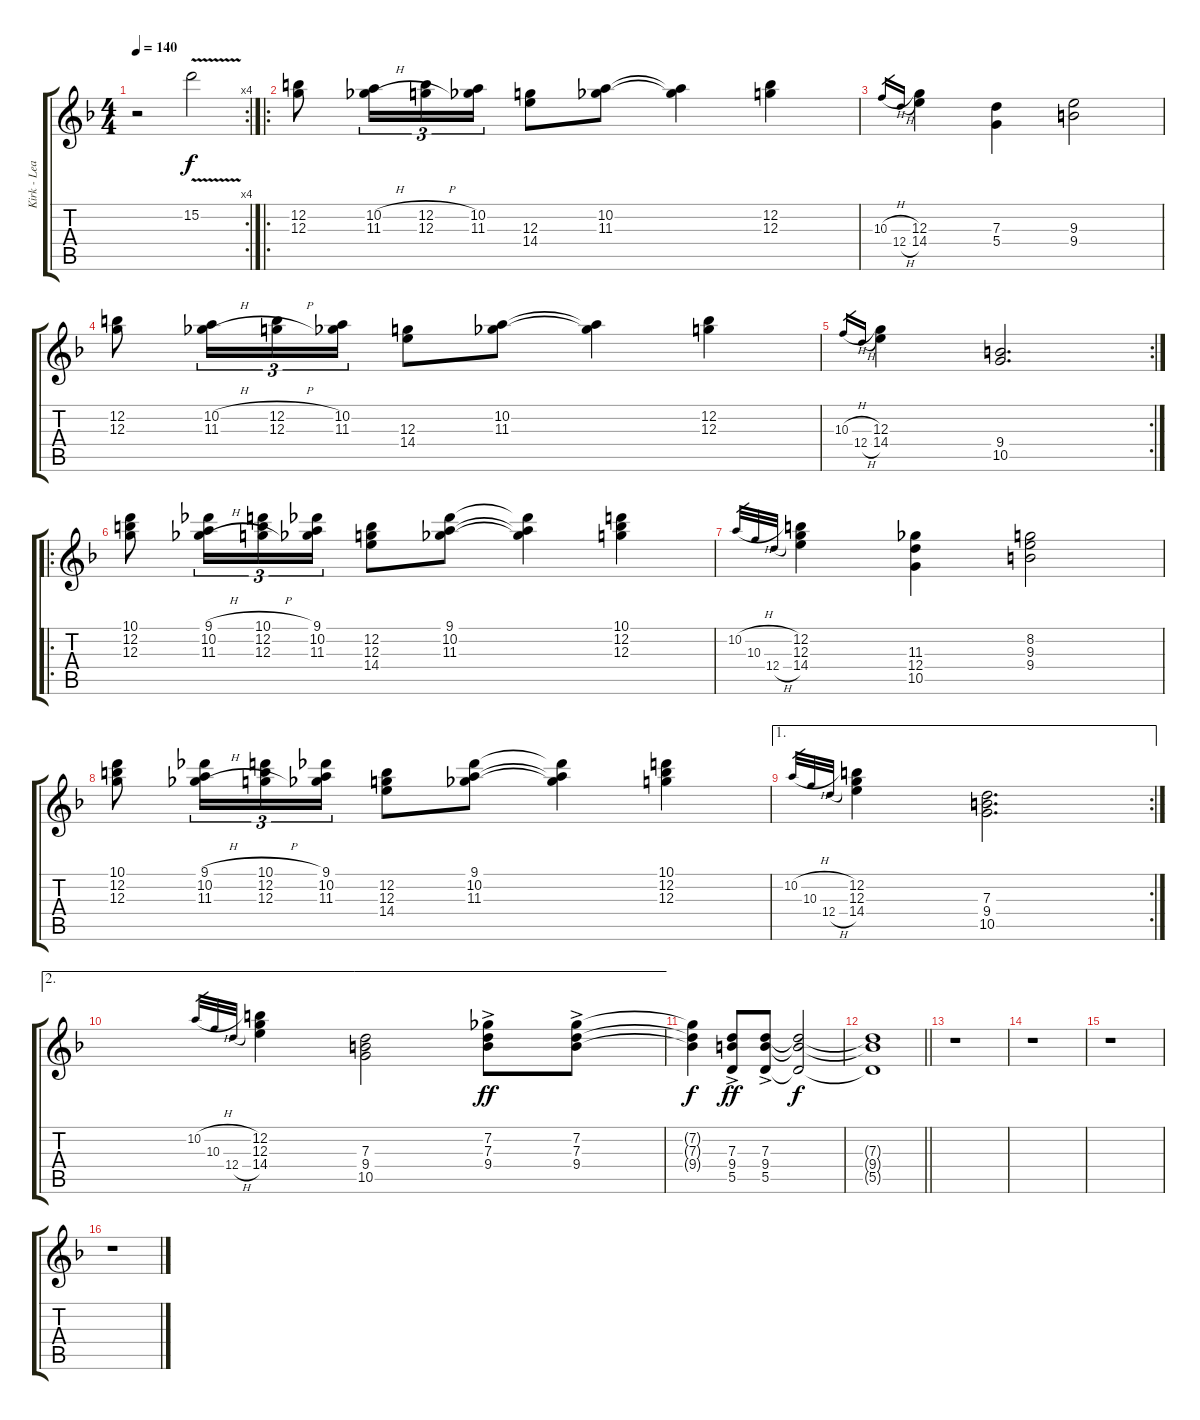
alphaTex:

\track ("Kirk - Lead w/dist" "Kirk - Lea") {instrument distortionguitar}
\staff {score tabs}
\tuning (E4 B3 G3 D3 A2 E2) {hide}
\rc 4
\ts (4 4)
\tempo 140
\clef g2
\ks f
r.2{dy f} 15.2{v}.2 |
\ro
(12.2 12.3).8 (10.2{h} 11.3{h}).16{tu (3 2)} (12.2{h} 12.3{h}).16{tu (3 2)} (10.2 11.3).16{tu (3 2)} (12.3 14.4).8 (10.2 11.3).8 (10.2{t} 11.3{t}).4 (12.2 12.3).4 |
10.3{h}.16{gr} 12.4{h}.16{gr} (12.3 14.4).4 (7.3 5.4).4 (9.3 9.4).2 |
(12.2 12.3).8 (10.2{h} 11.3{h}).16{tu (3 2)} (12.2{h} 12.3{h}).16{tu (3 2)} (10.2 11.3).16{tu (3 2)} (12.3 14.4).8 (10.2 11.3).8 (10.2{t} 11.3{t}).4 (12.2 12.3).4 |
\rc 2
10.3{h}.16{gr} 12.4{h}.16{gr} (12.3 14.4).4 (9.4 10.5).2{d} |
\ro
(10.1 12.2 12.3).8 (9.1{h} 10.2 11.3{h}).16{tu (3 2)} (10.1{h} 12.2 12.3{h}).16{tu (3 2)} (9.1 10.2 11.3).16{tu (3 2)} (12.2 12.3 14.4).8 (9.1 10.2 11.3).8 (9.1{t} 10.2{t} 11.3{t}).4 (10.1 12.2 12.3).4 |
10.2{h}.32{gr} 10.3.32{gr} 12.4{h}.32{gr} (12.2 12.3 14.4).4 (11.3 12.4 10.5).4 (8.2 9.3 9.4).2 |
(10.1 12.2 12.3).8 (9.1{h} 10.2 11.3{h}).16{tu (3 2)} (10.1{h} 12.2 12.3{h}).16{tu (3 2)} (9.1 10.2 11.3).16{tu (3 2)} (12.2 12.3 14.4).8 (9.1 10.2 11.3).8 (9.1{t} 10.2{t} 11.3{t}).4 (10.1 12.2 12.3).4 |
\ae 1
\rc 2
10.2{h}.32{gr} 10.3.32{gr} 12.4{h}.32{gr} (12.2 12.3 14.4).4 (7.3 9.4 10.5).2{d} |
\ae 2
10.2{h}.32{gr} 10.3.32{gr} 12.4{h}.32{gr} (12.2 12.3 14.4).4 (7.3 9.4 10.5).2 (7.2{ac} 7.3{ac} 9.4{ac}).8{dy ff} (7.2{ac} 7.3{ac} 9.4{ac}).8 |
(7.2{t} 7.3{t} 9.4{t}).4{dy f} (7.3{ac} 9.4{ac} 5.5{ac}).8{dy ff} (7.3{ac} 9.4{ac} 5.5{ac}).8 (7.3{t} 9.4{t} 5.5{t}).2{dy f} |
\barLineRight lightlight
(7.3{t} 9.4{t} 5.5{t}).1 |
r.1 |
r.1 |
r.1 |
r.1
